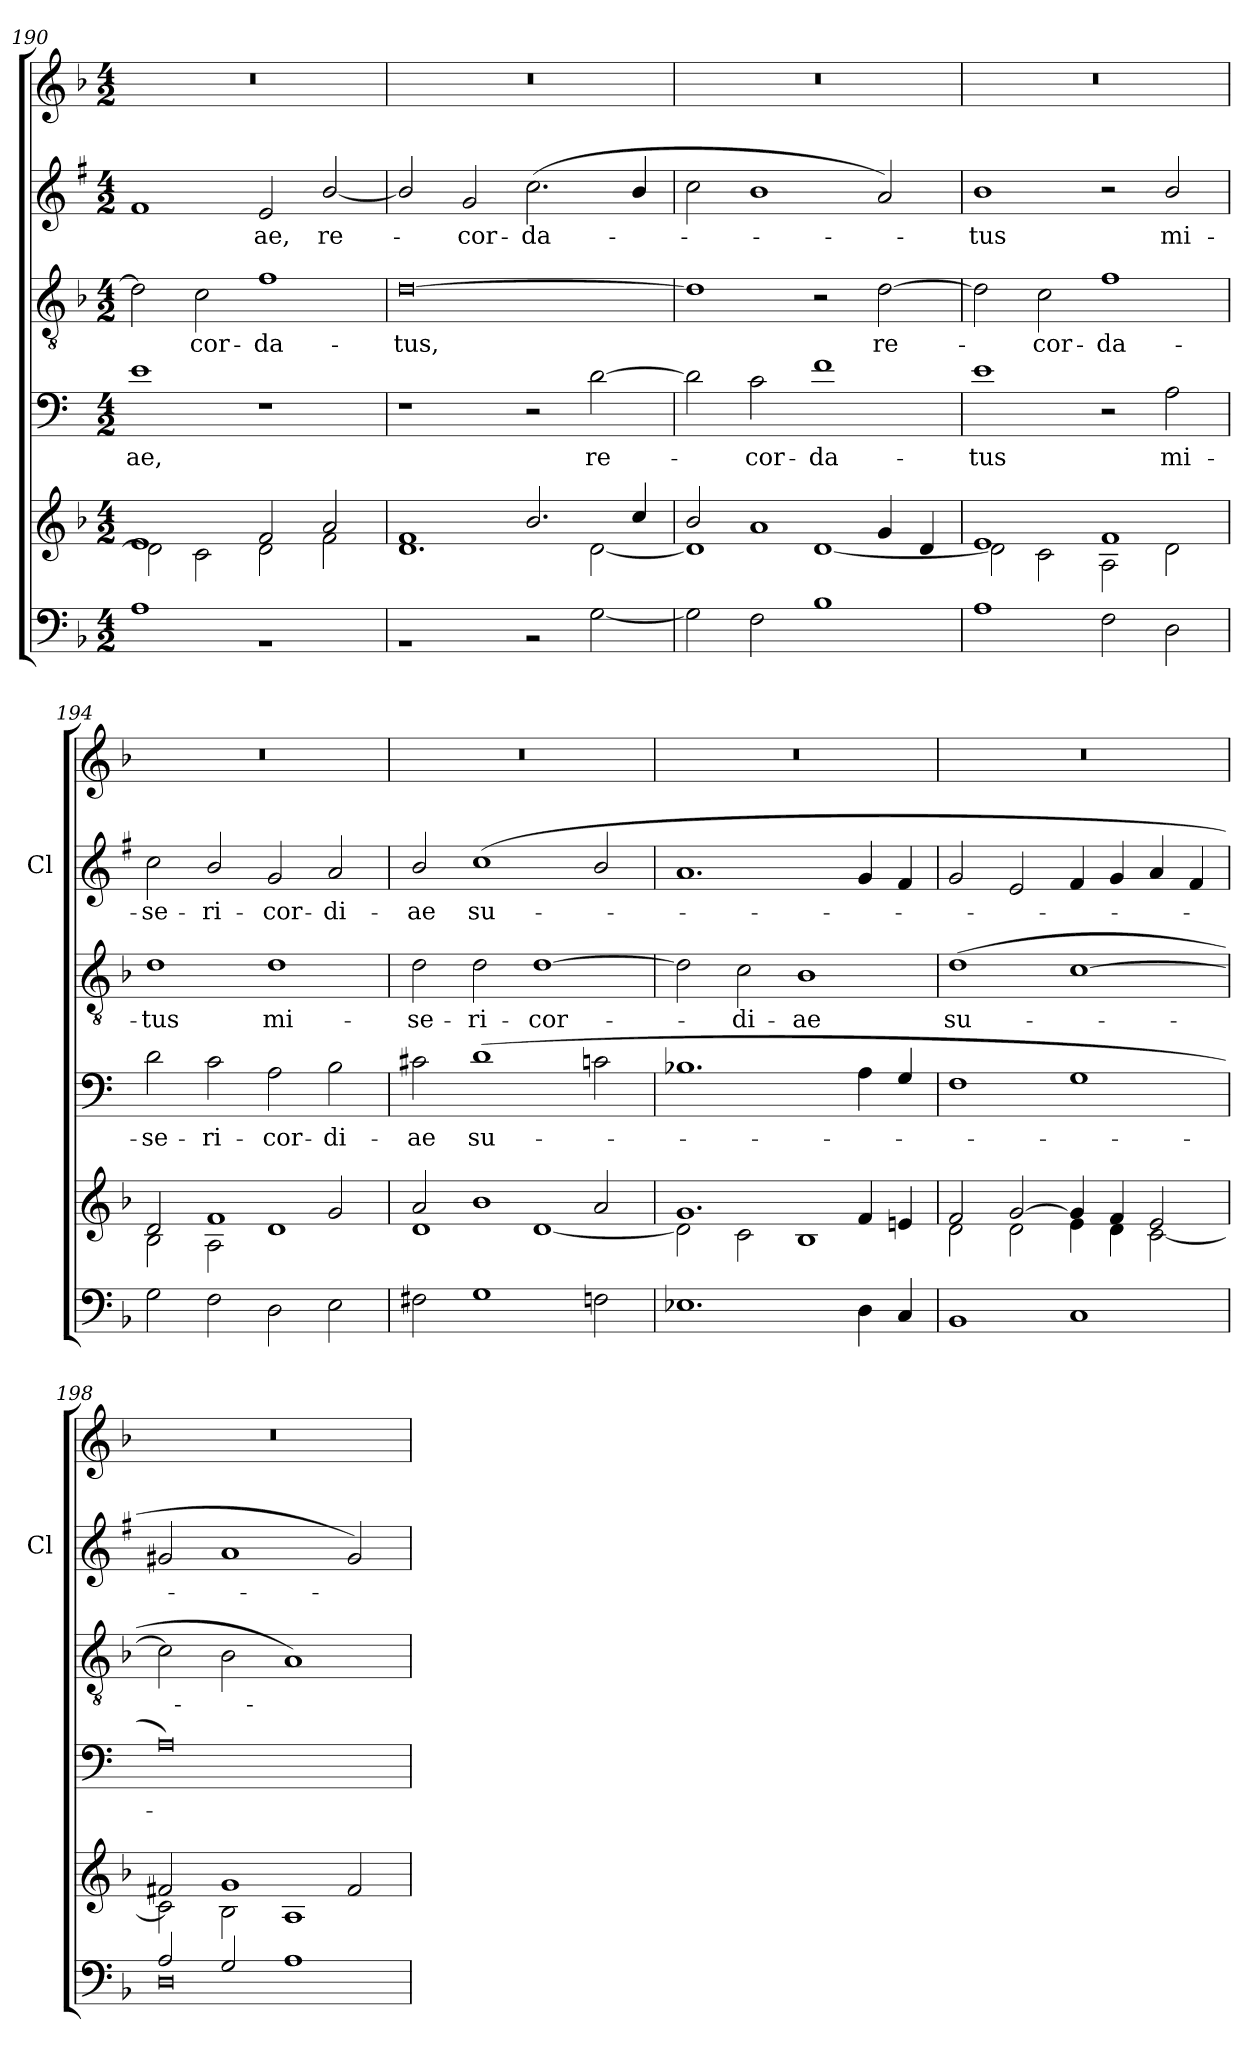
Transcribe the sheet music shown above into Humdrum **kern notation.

**kern	**kern	**kern	**text	**kern	**text	**kern	**text	**kern
*part5	*part5	*part4	*part4	*part3	*part3	*part2	*part2	*part1
*staff6	*staff5	*staff4	*staff4	*staff3	*staff3	*staff2	*staff2	*staff1
*	*	*	*	*	*	*I'Cl	*	*
!!LO:LB:g=z
*clefF4	*clefG2	*clefF4	*	*clefGv2	*	*clefG2	*	*clefG2
*	*	*ITrd4c7	*	*	*	*ITrd1c2	*	*
*k[b-]	*k[b-]	*k[b-]	*	*k[b-]	*	*k[b-]	*	*k[b-]
*F:	*F:	*F:	*	*F:	*	*F:	*	*F:
*M4/2	*M4/2	*M4/2	*	*M4/2	*	*M4/2	*	*M4/2
=190	=190	=190	=190	=190	=190	=190	=190	=190
*^	*^	*	*	*	*	*	*	*
!	!	!	!	!	!LO:LY:b	!	!	!	!	!
0ryy	1A	1e	2d\]	1A	-ae,	2d\]	.	1e	.	0r
!	!	!	!	!	!	!	!LO:LY:b	!	!	!
.	.	.	2c\	.	.	2c\	-cor-	.	.	.
!	!	!	!	!	!	!	!LO:LY:b	!	!LO:LY:b	!
.	1r	2f/	2d\	1r	.	1f	-da-	2d/	-ae,	.
!	!	!	!	!	!	!	!	!	!LO:LY:b	!
.	.	2a/	2f\	.	.	.	.	[2a/	re-	.
=191	=191	=191	=191	=191	=191	=191	=191	=191	=191	=191
!	!	!	!	!	!	!	!LO:LY:b	!	!	!
0ryy	1r	1f	1.d	1r	.	[0d	-tus,	2a/]	.	0r
!	!	!	!	!	!	!	!	!	!LO:LY:b	!
.	.	.	.	.	.	.	.	2f/	-cor-	.
!	!	!	!	!	!	!	!	!	!LO:LY:b	!
.	2r	2.b-/	.	2r	.	.	.	(>2.b-\	-da-	.
!	!	!	!	!	!LO:LY:b	!	!	!	!	!
.	[2G\	.	[2d\	[2G\	re-	.	.	.	.	.
.	.	4cc/	.	.	.	.	.	4a/	.	.
=192	=192	=192	=192	=192	=192	=192	=192	=192	=192	=192
0ryy	2G\]	2b-/	1d]	2G\]	.	1d]	.	2b-\	.	0r
!	!	!	!	!	!LO:LY:b	!	!	!	!	!
.	2F\	1a	.	2F\	-cor-	.	.	1a	.	.
!	!	!	!	!	!LO:LY:b	!	!	!	!	!
.	1B-	.	[1d	1B-	-da-	2r	.	.	.	.
!	!	!	!	!	!	!	!LO:LY:b	!	!	!
.	.	4g/	.	.	.	[2d\	re-	2g/)	.	.
.	.	4d/	.	.	.	.	.	.	.	.
!!LO:PB:g=z
=193	=193	=193	=193	=193	=193	=193	=193	=193	=193	=193
!	!	!	!	!	!LO:LY:b	!	!	!	!LO:LY:b	!
0ryy	1A	1e	2d\]	1A	-tus	2d\]	.	1a	-tus	0r
!	!	!	!	!	!	!	!LO:LY:b	!	!	!
.	.	.	2c\	.	.	2c\	-cor-	.	.	.
!	!	!	!	!	!	!	!LO:LY:b	!	!	!
.	2F\	1f	2A\	2r	.	1f	-da-	2r	.	.
!	!	!	!	!	!LO:LY:b	!	!	!	!LO:LY:b	!
.	2D\	.	2d\	2D\	mi-	.	.	2a/	mi-	.
=194	=194	=194	=194	=194	=194	=194	=194	=194	=194	=194
!	!	!	!	!	!LO:LY:b	!	!LO:LY:b	!	!LO:LY:b	!
0ryy	2G\	2d/	2B-\	2G\	-se-	1d	-tus	2b-\	-se-	0r
!	!	!	!	!	!LO:LY:b	!	!	!	!LO:LY:b	!
.	2F\	1f	2A\	2F\	-ri-	.	.	2a/	-ri-	.
!	!	!	!	!	!LO:LY:b	!	!LO:LY:b	!	!LO:LY:b	!
.	2D\	.	1d	2D\	-cor-	1d	mi-	2f/	-cor-	.
!	!	!	!	!	!LO:LY:b	!	!	!	!LO:LY:b	!
.	2E\	2g/	.	2E\	-di-	.	.	2g/	-di-	.
=195	=195	=195	=195	=195	=195	=195	=195	=195	=195	=195
!	!	!	!	!	!LO:LY:b	!	!LO:LY:b	!	!LO:LY:b	!
0ryy	2F#X\	2a/	1d	2F#X\	-ae	2d\	-se-	2a/	-ae	0r
!	!	!	!	!	!LO:LY:b	!	!LO:LY:b	!	!LO:LY:b	!
.	1G	1b-	.	(>1G	su-	2d\	-ri-	(>1b-	su-	.
!	!	!	!	!	!	!	!LO:LY:b	!	!	!
.	.	.	[1d	.	.	[1d	-cor-	.	.	.
.	2Fn\	2a/	.	2Fn\	.	.	.	2a/	.	.
=196	=196	=196	=196	=196	=196	=196	=196	=196	=196	=196
0ryy	1.E-X	1.g	2d\]	1.E-X	.	2d\]	.	1.g	.	0r
!	!	!	!	!	!	!	!LO:LY:b	!	!	!
.	.	.	2c\	.	.	2c\	-di-	.	.	.
!	!	!	!	!	!	!	!LO:LY:b	!	!	!
.	.	.	1B-	.	.	1B-	-ae	.	.	.
.	4D\	4f/	.	4D\	.	.	.	4f/	.	.
.	4C/	4en/	.	4C/	.	.	.	4e/	.	.
=197	=197	=197	=197	=197	=197	=197	=197	=197	=197	=197
!	!	!	!	!	!	!	!LO:LY:b	!	!	!
0ryy	1BB-	2f/	2d\	1BB-	.	(>1d	su-	2f/	.	0r
.	.	[2g/	2d\	.	.	.	.	2d/	.	.
.	1C	4g/]	4e\	1C	.	[1c	.	4e/	.	.
.	.	4f/	4d\	.	.	.	.	4f/	.	.
.	.	2e/	[2c\	.	.	.	.	4g/	.	.
.	.	.	.	.	.	.	.	4e/	.	.
!!LO:LB:g=z
=198	=198	=198	=198	=198	=198	=198	=198	=198	=198	=198
2A/	0D	2f#X/	2c\]	0D)	.	2c\]	.	2f#X/	.	0r
2G/	.	1g	2B-\	.	.	2B-\	.	1g	.	.
1A	.	.	1A	.	.	1A)	.	.	.	.
.	.	2f#/	.	.	.	.	.	2f#/)	.	.
*v	*v	*	*	*	*	*	*	*	*	*
*	*v	*v	*	*	*	*	*	*	*
=	=	=	=	=	=	=	=	=
*-	*-	*-	*-	*-	*-	*-	*-	*-
